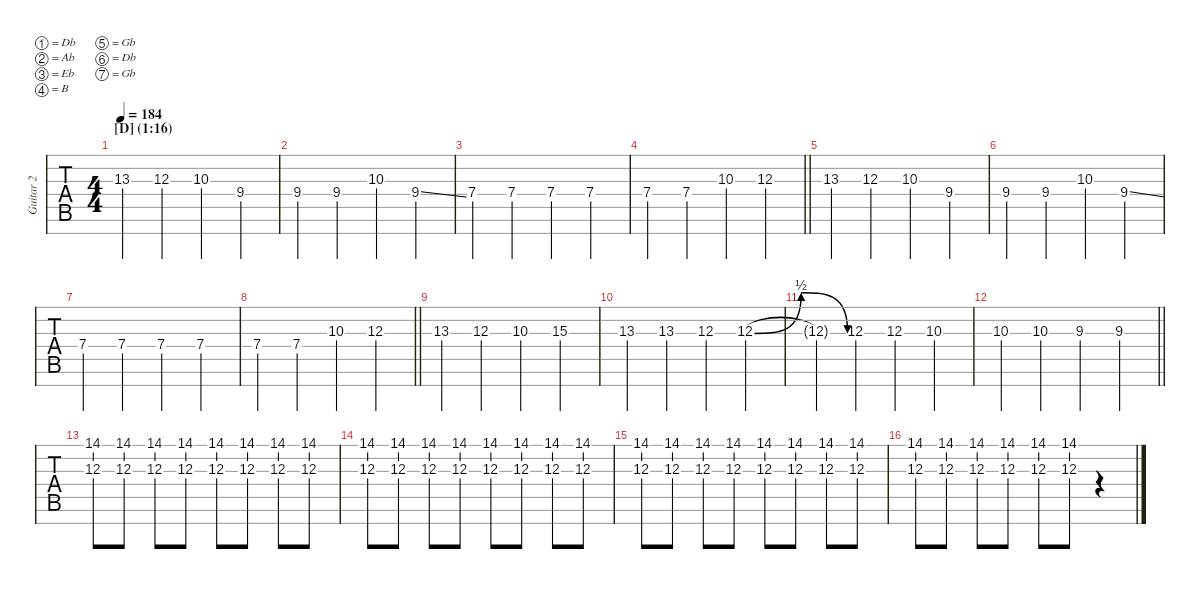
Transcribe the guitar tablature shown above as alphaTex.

\defaultSystemsLayout 2
\hideDynamics
\bracketExtendMode nobrackets
\multiTrackTrackNamePolicy allsystems
\firstSystemTrackNameMode fullname
\otherSystemsTrackNameMode fullname
\track ("Guitar 2" "Gtr. 2") {mute instrument overdrivenguitar}
\staff {tabs}
\tuning (Db4 Ab3 Eb3 B2 Gb2 Db2 Gb1)
\ts (4 4)
\section ("" "[D] (1:16)")
\tempo 184
\clef g2
\ks c
13.3.4{dy mf} 12.3{acc #}.4 10.3{acc #}.4 9.4{acc #}.4 |
9.4{acc #}.4 9.4{acc #}.4 10.3{acc #}.4 9.4{ss acc #}.4 |
7.4{acc #}.4 7.4{acc #}.4 7.4{acc #}.4 7.4{acc #}.4 |
\barLineRight lightlight
7.4{acc #}.4 7.4{acc #}.4 10.3{acc #}.4 12.3{acc #}.4 |
13.3.4 12.3{acc #}.4 10.3{acc #}.4 9.4{acc #}.4 |
9.4{acc #}.4 9.4{acc #}.4 10.3{acc #}.4 9.4{ss acc #}.4 |
7.4{acc #}.4 7.4{acc #}.4 7.4{acc #}.4 7.4{acc #}.4 |
\barLineRight lightlight
7.4{acc #}.4 7.4{acc #}.4 10.3{acc #}.4 12.3{acc #}.4 |
13.3.4 12.3{acc #}.4 10.3{acc #}.4 15.3{acc #}.4 |
13.3.4 13.3.4 12.3{acc #}.4 12.3{be (bendrelease 11.4 0 16.2 2 27 2 30 0) acc #}.4 |
12.3{t acc #}.4 12.3{acc #}.4 12.3{acc #}.4 10.3{acc #}.4 |
\barLineRight lightlight
10.3{acc #}.4 10.3{acc #}.4 9.3.4 9.3.4 |
(14.1{acc #} 12.3{acc #}).8 (14.1{acc #} 12.3{acc #}).8 (14.1{acc #} 12.3{acc #}).8 (14.1{acc #} 12.3{acc #}).8 (14.1{acc #} 12.3{acc #}).8 (14.1{acc #} 12.3{acc #}).8 (14.1{acc #} 12.3{acc #}).8 (14.1{acc #} 12.3{acc #}).8 |
(14.1{acc #} 12.3{acc #}).8 (14.1{acc #} 12.3{acc #}).8 (14.1{acc #} 12.3{acc #}).8 (14.1{acc #} 12.3{acc #}).8 (14.1{acc #} 12.3{acc #}).8 (14.1{acc #} 12.3{acc #}).8 (14.1{acc #} 12.3{acc #}).8 (14.1{acc #} 12.3{acc #}).8 |
(14.1{acc #} 12.3{acc #}).8 (14.1{acc #} 12.3{acc #}).8 (14.1{acc #} 12.3{acc #}).8 (14.1{acc #} 12.3{acc #}).8 (14.1{acc #} 12.3{acc #}).8 (14.1{acc #} 12.3{acc #}).8 (14.1{acc #} 12.3{acc #}).8 (14.1{acc #} 12.3{acc #}).8 |
(14.1{acc #} 12.3{acc #}).8 (14.1{acc #} 12.3{acc #}).8 (14.1{acc #} 12.3{acc #}).8 (14.1{acc #} 12.3{acc #}).8 (14.1{acc #} 12.3{acc #}).8 (14.1{acc #} 12.3{acc #}).8 r.4
